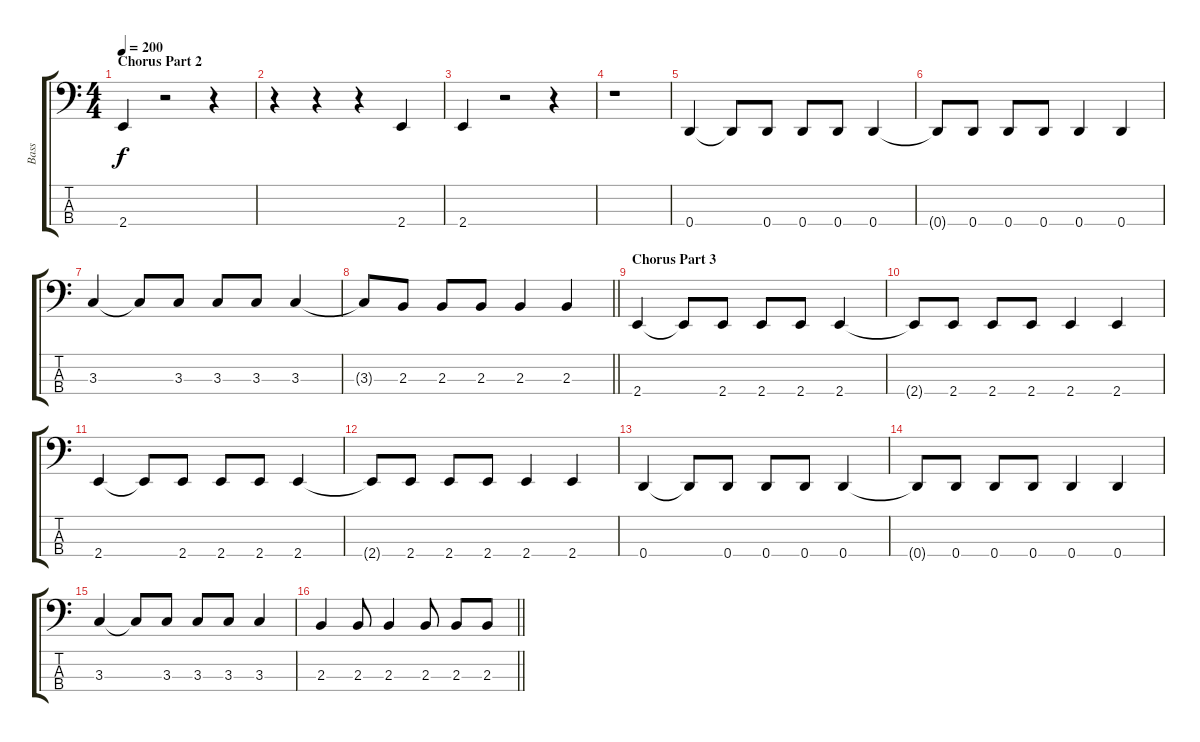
\track ("Bass" "Bass") {instrument electricbasspick}
\staff {score tabs}
\tuning (G2 D2 A1 D1) {hide}
\ts (4 4)
\section ("" "Chorus Part 2")
\tempo 200
\clef f4
\ks c
2.4.4{dy f} r.2 r.4 |
r.4 r.4 r.4 2.4.4 |
2.4.4 r.2 r.4 |
r.1 |
0.4.4 0.4{t}.8 0.4.8 0.4.8 0.4.8 0.4.4 |
0.4{t}.8 0.4.8 0.4.8 0.4.8 0.4.4 0.4.4 |
3.3.4 3.3{t}.8 3.3.8 3.3.8 3.3.8 3.3.4 |
\barLineRight lightlight
3.3{t}.8 2.3.8 2.3.8 2.3.8 2.3.4 2.3.4 |
\section ("" "Chorus Part 3")
2.4.4 2.4{t}.8 2.4.8 2.4.8 2.4.8 2.4.4 |
2.4{t}.8 2.4.8 2.4.8 2.4.8 2.4.4 2.4.4 |
2.4.4 2.4{t}.8 2.4.8 2.4.8 2.4.8 2.4.4 |
2.4{t}.8 2.4.8 2.4.8 2.4.8 2.4.4 2.4.4 |
0.4.4 0.4{t}.8 0.4.8 0.4.8 0.4.8 0.4.4 |
0.4{t}.8 0.4.8 0.4.8 0.4.8 0.4.4 0.4.4 |
3.3.4 3.3{t}.8 3.3.8 3.3.8 3.3.8 3.3.4 |
\barLineRight lightlight
2.3.4 2.3.8 2.3.4 2.3.8 2.3.8 2.3.8
